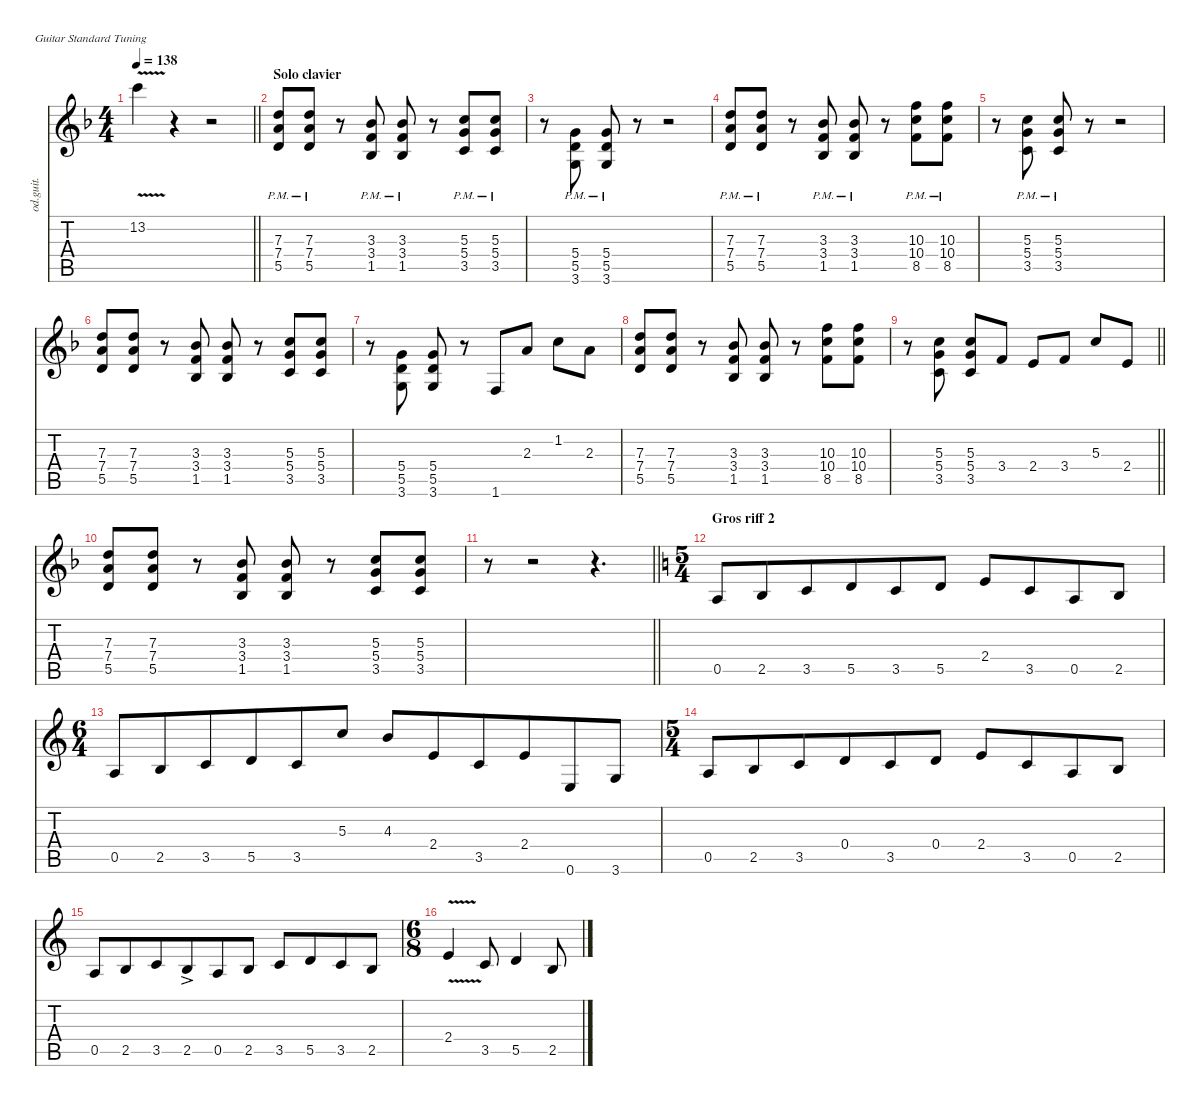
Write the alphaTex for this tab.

\defaultSystemsLayout 4
\hideDynamics
\bracketExtendMode nobrackets
\track ("Hichem" "od.guit.") {mute instrument overdrivenguitar}
\staff {score tabs}
\tuning (E4 B3 G3 D3 A2 E2)
\ts (4 4)
\tempo 138
\clef g2
\barLineRight lightlight
\ks dminor
13.2{v t acc forcenatural}.4{dy f beam Down} r.4{beam Down} r.2{beam Down} |
\section ("" "Solo clavier")
(7.3{pm acc forcenatural} 7.4{pm acc forcenatural} 5.5{pm acc forcenatural}).8{beam Up} (7.3{pm acc forcenatural} 7.4{pm acc forcenatural} 5.5{pm acc forcenatural}).8{beam Up} r.8{beam Up} (3.3{pm acc b} 3.4{pm acc forcenatural} 1.5{pm acc b}).8{beam Up} (3.3{pm acc b} 3.4{pm acc forcenatural} 1.5{pm acc b}).8{beam Up} r.8{beam Up} (5.3{pm acc forcenatural} 5.4{pm acc forcenatural} 3.5{pm acc forcenatural}).8{beam Up} (5.3{pm acc forcenatural} 5.4{pm acc forcenatural} 3.5{pm acc forcenatural}).8{beam Up} |
r.8{beam Down} (5.4{pm acc forcenatural} 5.5{pm acc forcenatural} 3.6{pm acc forcenatural}).8{beam Up} (5.4{pm acc forcenatural} 5.5{pm acc forcenatural} 3.6{pm acc forcenatural}).8{beam Up} r.8{beam Up} r.2{beam Up} |
(7.3{pm acc forcenatural} 7.4{pm acc forcenatural} 5.5{pm acc forcenatural}).8{beam Up} (7.3{pm acc forcenatural} 7.4{pm acc forcenatural} 5.5{pm acc forcenatural}).8{beam Up} r.8{beam Up} (3.3{pm acc b} 3.4{pm acc forcenatural} 1.5{pm acc b}).8{beam Up} (3.3{pm acc b} 3.4{pm acc forcenatural} 1.5{pm acc b}).8{beam Up} r.8{beam Up} (10.3{pm acc forcenatural} 10.4{pm acc forcenatural} 8.5{pm acc forcenatural}).8{beam Down} (10.3{pm acc forcenatural} 10.4{pm acc forcenatural} 8.5{pm acc forcenatural}).8{beam Down} |
r.8{beam Down} (5.3{pm acc forcenatural} 5.4{pm acc forcenatural} 3.5{pm acc forcenatural}).8{beam Up} (5.3{pm acc forcenatural} 5.4{pm acc forcenatural} 3.5{pm acc forcenatural}).8{beam Up} r.8{beam Up} r.2{beam Up} |
(7.3{acc forcenatural} 7.4{acc forcenatural} 5.5{acc forcenatural}).8{beam Up} (7.3{acc forcenatural} 7.4{acc forcenatural} 5.5{acc forcenatural}).8{beam Up} r.8{beam Up} (3.3{acc b} 3.4{acc forcenatural} 1.5{acc b}).8{beam Up} (3.3{acc b} 3.4{acc forcenatural} 1.5{acc b}).8{beam Up} r.8{beam Up} (5.3{acc forcenatural} 5.4{acc forcenatural} 3.5{acc forcenatural}).8{beam Up} (5.3{acc forcenatural} 5.4{acc forcenatural} 3.5{acc forcenatural}).8{beam Up} |
r.8{beam Down} (5.4{acc forcenatural} 5.5{acc forcenatural} 3.6{acc forcenatural}).8{beam Up} (5.4{acc forcenatural} 5.5{acc forcenatural} 3.6{acc forcenatural}).8{beam Up} r.8{beam Up} 1.6{acc forcenatural}.8{beam Up} 2.3{acc forcenatural}.8{beam Up} 1.2{acc forcenatural}.8{beam Down} 2.3{acc forcenatural}.8{beam Down} |
(7.3{acc forcenatural} 7.4{acc forcenatural} 5.5{acc forcenatural}).8{beam Up} (7.3{acc forcenatural} 7.4{acc forcenatural} 5.5{acc forcenatural}).8{beam Up} r.8{beam Up} (3.3{acc b} 3.4{acc forcenatural} 1.5{acc b}).8{beam Up} (3.3{acc b} 3.4{acc forcenatural} 1.5{acc b}).8{beam Up} r.8{beam Up} (10.3{acc forcenatural} 10.4{acc forcenatural} 8.5{acc forcenatural}).8{beam Down} (10.3{acc forcenatural} 10.4{acc forcenatural} 8.5{acc forcenatural}).8{beam Down} |
\barLineRight lightlight
r.8{beam Down} (5.3{acc forcenatural} 5.4{acc forcenatural} 3.5{acc forcenatural}).8{beam Up} (5.3{acc forcenatural} 5.4{acc forcenatural} 3.5{acc forcenatural}).8{beam Up} 3.4{acc forcenatural}.8{beam Up} 2.4{acc forcenatural}.8{beam Up} 3.4{acc forcenatural}.8{beam Up} 5.3{acc forcenatural}.8{beam Up} 2.4{acc forcenatural}.8{beam Up} |
(7.3{acc forcenatural} 7.4{acc forcenatural} 5.5{acc forcenatural}).8{beam Up} (7.3{acc forcenatural} 7.4{acc forcenatural} 5.5{acc forcenatural}).8{beam Up} r.8{beam Up} (3.3{acc b} 3.4{acc forcenatural} 1.5{acc b}).8{beam Up} (3.3{acc b} 3.4{acc forcenatural} 1.5{acc b}).8{beam Up} r.8{beam Up} (5.3{acc forcenatural} 5.4{acc forcenatural} 3.5{acc forcenatural}).8{beam Up} (5.3{acc forcenatural} 5.4{acc forcenatural} 3.5{acc forcenatural}).8{beam Up} |
\barLineRight lightlight
r.8{beam Down} r.2{beam Down} r.4{d beam Down} |
\ts (5 4)
\beaming (8 6 4)
\section ("" "Gros riff 2")
\ks aminor
0.5.8{beam Up} 2.5.8{beam Up} 3.5.8{beam Up} 5.5.8{beam Up} 3.5.8{beam Up} 5.5.8{beam Up} 2.4.8{beam Up} 3.5.8{beam Up} 0.5.8{beam Up} 2.5.8{beam Up} |
\ts (6 4)
\beaming (8 6 6)
0.5.8{beam Up} 2.5.8{beam Up} 3.5.8{beam Up} 5.5.8{beam Up} 3.5.8{beam Up} 5.3.8{beam Up} 4.3.8{beam Up} 2.4.8{beam Up} 3.5.8{beam Up} 2.4.8{beam Up} 0.6.8{beam Up} 3.6.8{beam Up} |
\ts (5 4)
\beaming (8 6 4)
0.5.8{beam Up} 2.5.8{beam Up} 3.5.8{beam Up} 0.4.8{beam Up} 3.5.8{beam Up} 0.4.8{beam Up} 2.4.8{beam Up} 3.5.8{beam Up} 0.5.8{beam Up} 2.5.8{beam Up} |
0.5.8{beam Up} 2.5.8{beam Up} 3.5.8{beam Up} 2.5{ac}.8{dy ff beam Up} 0.5.8{dy f beam Up} 2.5.8{beam Up} 3.5.8{beam Up} 5.5.8{beam Up} 3.5.8{beam Up} 2.5.8{beam Up} |
\ts (6 8)
\beaming (8 3 3)
2.4{v}.4{beam Up} 3.5.8{beam Up} 5.5.4{beam Up} 2.5.8{beam Up}
